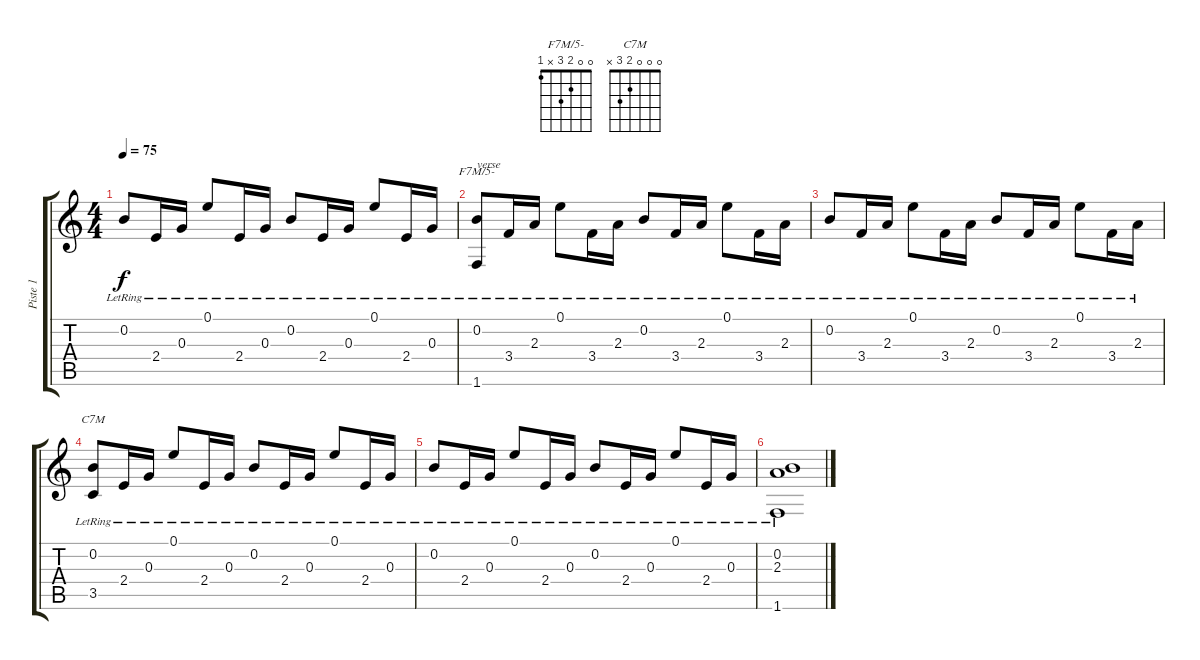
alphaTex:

\track ("Piste 1" "Piste 1") {instrument acousticguitarsteel}
\staff {score tabs}
\tuning (E4 B3 G3 D3 A2 E2) {hide}
\chord ("F7M/5-" 0 0 2 3 x 1)
\chord ("C7M" 0 0 0 2 3 x)
\ts (4 4)
\tempo 75
\clef g2
\ks c
0.2{lr}.8{dy f} 2.4{lr}.16 0.3{lr}.16 0.1{lr}.8 2.4{lr}.16 0.3{lr}.16 0.2{lr}.8 2.4{lr}.16 0.3{lr}.16 0.1{lr}.8 2.4{lr}.16 0.3{lr}.16 |
(0.2{lr} 1.6{lr}).8{ch "F7M/5-" txt "verse"} 3.4{lr}.16 2.3{lr}.16 0.1{lr}.8 3.4{lr}.16 2.3{lr}.16 0.2{lr}.8 3.4{lr}.16 2.3{lr}.16 0.1{lr}.8 3.4{lr}.16 2.3{lr}.16 |
0.2{lr}.8 3.4{lr}.16 2.3{lr}.16 0.1{lr}.8 3.4{lr}.16 2.3{lr}.16 0.2{lr}.8 3.4{lr}.16 2.3{lr}.16 0.1{lr}.8 3.4{lr}.16 2.3{lr}.16 |
(0.2{lr} 3.5).8{ch "C7M"} 2.4{lr}.16 0.3{lr}.16 0.1{lr}.8 2.4{lr}.16 0.3{lr}.16 0.2{lr}.8 2.4{lr}.16 0.3{lr}.16 0.1{lr}.8 2.4{lr}.16 0.3{lr}.16 |
0.2{lr}.8 2.4{lr}.16 0.3{lr}.16 0.1{lr}.8 2.4{lr}.16 0.3{lr}.16 0.2{lr}.8 2.4{lr}.16 0.3{lr}.16 0.1{lr}.8 2.4{lr}.16 0.3{lr}.16 |
(0.2{lr} 2.3{lr} 1.6{lr}).1
